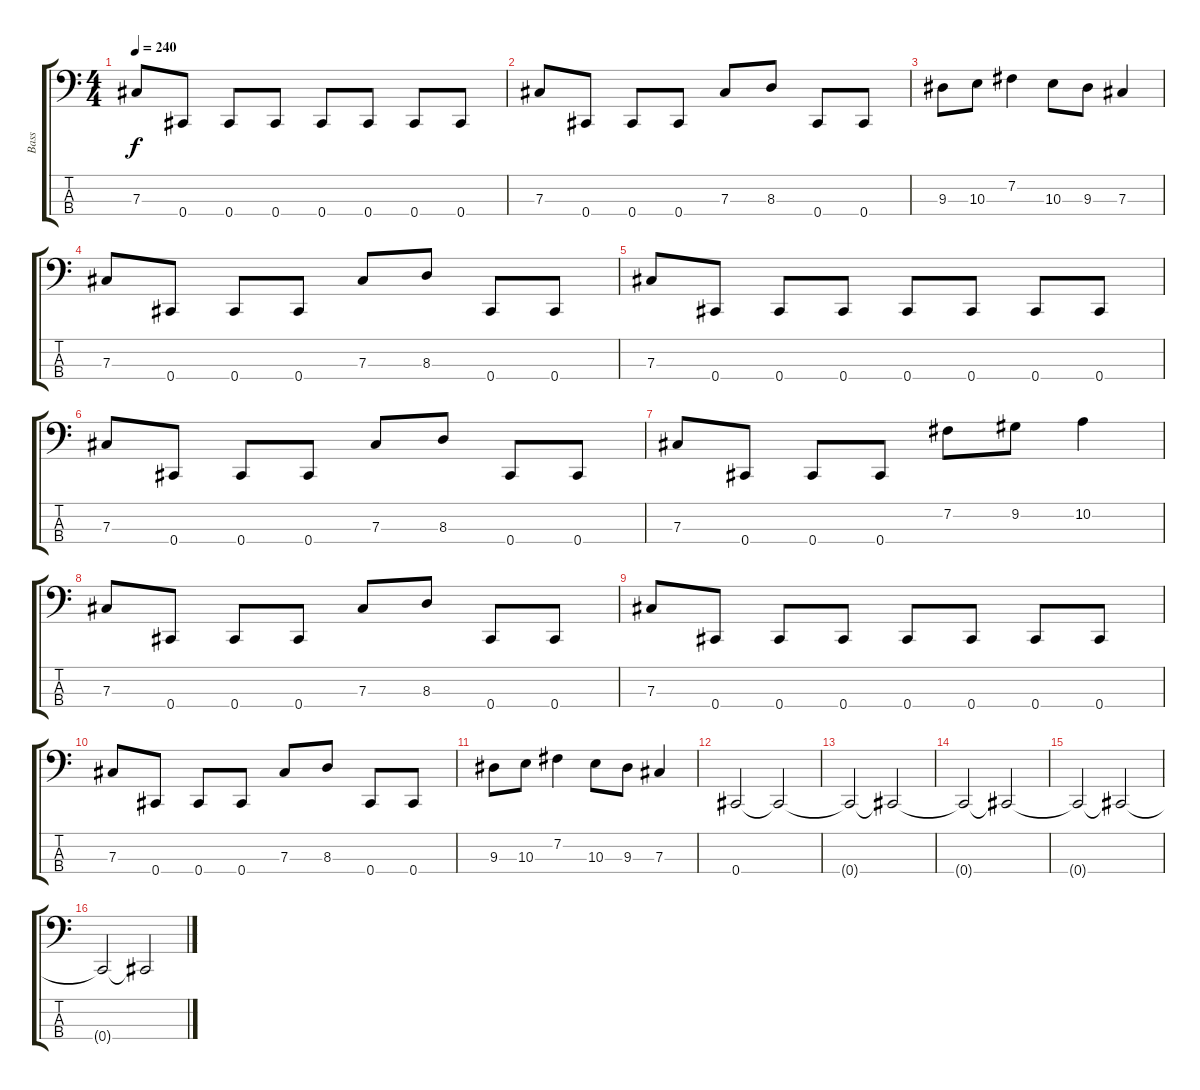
\track ("Bass" "Bass") {instrument electricbasspick}
\staff {score tabs}
\tuning (E2 B1 Gb1 Db1) {hide}
\ts (4 4)
\tempo 240
\clef f4
\ks c
7.3.8{dy f} 0.4.8 0.4.8 0.4.8 0.4.8 0.4.8 0.4.8 0.4.8 |
7.3.8 0.4.8 0.4.8 0.4.8 7.3.8 8.3.8 0.4.8 0.4.8 |
9.3.8 10.3.8 7.2.4 10.3.8 9.3.8 7.3.4 |
7.3.8 0.4.8 0.4.8 0.4.8 7.3.8 8.3.8 0.4.8 0.4.8 |
7.3.8 0.4.8 0.4.8 0.4.8 0.4.8 0.4.8 0.4.8 0.4.8 |
7.3.8 0.4.8 0.4.8 0.4.8 7.3.8 8.3.8 0.4.8 0.4.8 |
7.3.8 0.4.8 0.4.8 0.4.8 7.2.8 9.2.8 10.2.4 |
7.3.8 0.4.8 0.4.8 0.4.8 7.3.8 8.3.8 0.4.8 0.4.8 |
7.3.8 0.4.8 0.4.8 0.4.8 0.4.8 0.4.8 0.4.8 0.4.8 |
7.3.8 0.4.8 0.4.8 0.4.8 7.3.8 8.3.8 0.4.8 0.4.8 |
9.3.8 10.3.8 7.2.4 10.3.8 9.3.8 7.3.4 |
0.4.2 0.4{t}.2 |
0.4{t}.2 0.4{t}.2 |
0.4{t}.2 0.4{t}.2 |
0.4{t}.2 0.4{t}.2 |
0.4{t}.2 0.4{t}.2
